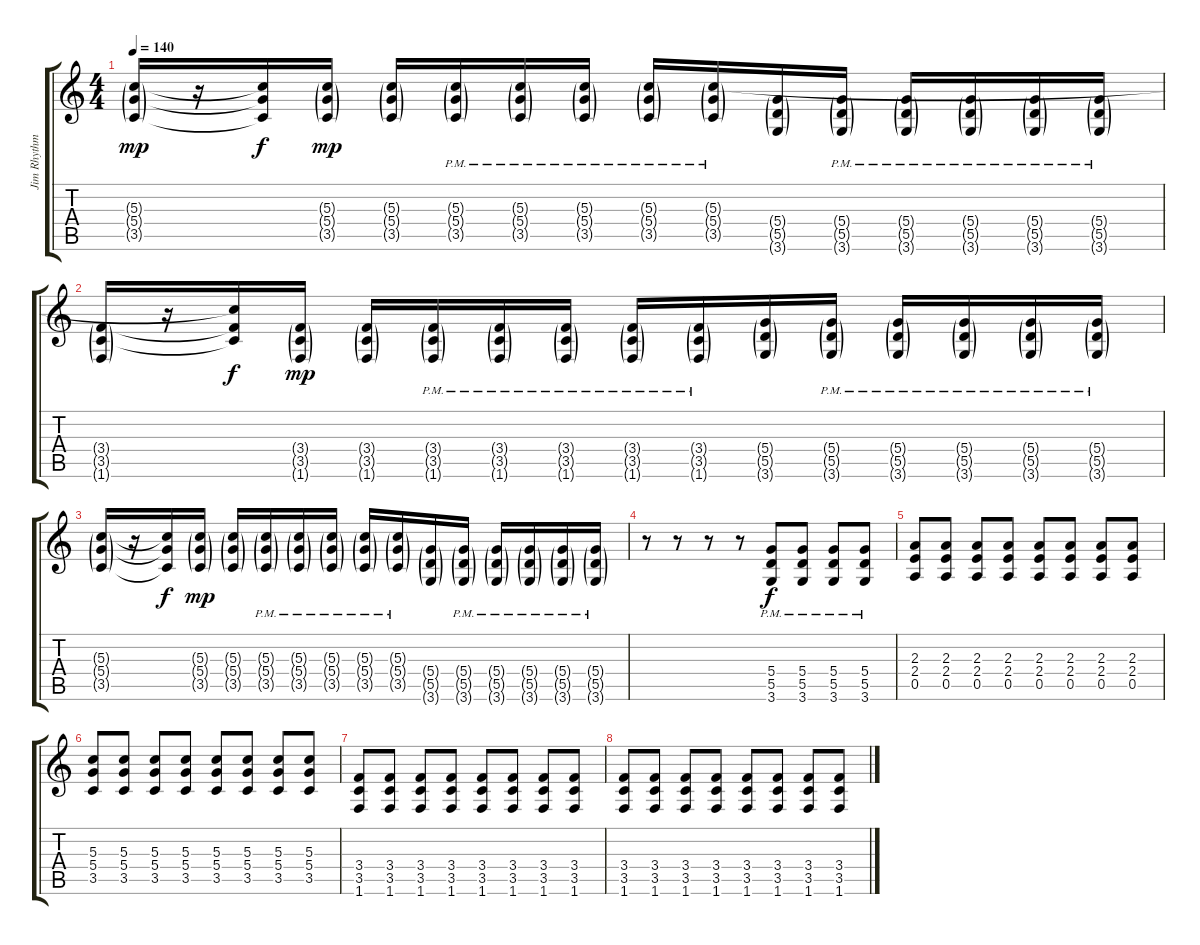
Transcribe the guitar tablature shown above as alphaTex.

\track ("Jim Rhythm 1" "Jim Rhythm") {instrument distortionguitar}
\staff {score tabs}
\tuning (E4 B3 G3 D3 A2 E2) {hide}
\ts (4 4)
\tempo 140
\clef g2
\ks c
(5.3{g} 5.4{g} 3.5{g}).16{dy mp} r.16 (5.3{t} 5.4{t} 3.5{t}).16{dy f} (5.3{g} 5.4{g} 3.5{g}).16{dy mp} (5.3{g} 5.4{g} 3.5{g}).16 (5.3{g pm} 5.4{g pm} 3.5{g pm}).16 (5.3{g pm} 5.4{g pm} 3.5{g pm}).16 (5.3{g pm} 5.4{g pm} 3.5{g pm}).16 (5.3{g pm} 5.4{g pm} 3.5{g pm}).16 (5.3{g pm} 5.4{g pm} 3.5{g pm}).16 (5.4{g} 5.5{g} 3.6{g}).16 (5.4{g pm} 5.5{g pm} 3.6{g pm}).16 (5.4{g pm} 5.5{g pm} 3.6{g pm}).16 (5.4{g pm} 5.5{g pm} 3.6{g pm}).16 (5.4{g pm} 5.5{g pm} 3.6{g pm}).16 (5.4{g pm} 5.5{g pm} 3.6{g pm}).16 |
(3.4{g} 3.5{g} 1.6{g}).16 r.16 (5.3{t} 3.4{t} 3.5{t}).16{dy f} (3.4{g} 3.5{g} 1.6{g}).16{dy mp} (3.4{g} 3.5{g} 1.6{g}).16 (3.4{g pm} 3.5{g pm} 1.6{g}).16 (3.4{g pm} 3.5{g pm} 1.6{g}).16 (3.4{g pm} 3.5{g pm} 1.6{g}).16 (3.4{g pm} 3.5{g pm} 1.6{g}).16 (3.4{g pm} 3.5{g pm} 1.6{g}).16 (5.4{g} 5.5{g} 3.6{g}).16 (5.4{g pm} 5.5{g pm} 3.6{g pm}).16 (5.4{g pm} 5.5{g pm} 3.6{g pm}).16 (5.4{g pm} 5.5{g pm} 3.6{g pm}).16 (5.4{g pm} 5.5{g pm} 3.6{g pm}).16 (5.4{g pm} 5.5{g pm} 3.6{g pm}).16 |
(5.3{g} 5.4{g} 3.5{g}).16 r.16 (5.3{t} 5.4{t} 3.5{t}).16{dy f} (5.3{g} 5.4{g} 3.5{g}).16{dy mp} (5.3{g} 5.4{g} 3.5{g}).16 (5.3{g pm} 5.4{g pm} 3.5{g pm}).16 (5.3{g pm} 5.4{g pm} 3.5{g pm}).16 (5.3{g pm} 5.4{g pm} 3.5{g pm}).16 (5.3{g pm} 5.4{g pm} 3.5{g pm}).16 (5.3{g pm} 5.4{g pm} 3.5{g pm}).16 (5.4{g} 5.5{g} 3.6{g}).16 (5.4{g pm} 5.5{g pm} 3.6{g pm}).16 (5.4{g pm} 5.5{g pm} 3.6{g pm}).16 (5.4{g pm} 5.5{g pm} 3.6{g pm}).16 (5.4{g pm} 5.5{g pm} 3.6{g pm}).16 (5.4{g pm} 5.5{g pm} 3.6{g pm}).16 |
r.8 r.8 r.8 r.8 (5.4{pm} 5.5{pm} 3.6{pm}).8{dy f} (5.4{pm} 5.5{pm} 3.6{pm}).8 (5.4{pm} 5.5{pm} 3.6{pm}).8 (5.4{pm} 5.5{pm} 3.6{pm}).8 |
(2.3 2.4 0.5).8 (2.3 2.4 0.5).8 (2.3 2.4 0.5).8 (2.3 2.4 0.5).8 (2.3 2.4 0.5).8 (2.3 2.4 0.5).8 (2.3 2.4 0.5).8 (2.3 2.4 0.5).8 |
(5.3 5.4 3.5).8 (5.3 5.4 3.5).8 (5.3 5.4 3.5).8 (5.3 5.4 3.5).8 (5.3 5.4 3.5).8 (5.3 5.4 3.5).8 (5.3 5.4 3.5).8 (5.3 5.4 3.5).8 |
(3.4 3.5 1.6).8 (3.4 3.5 1.6).8 (3.4 3.5 1.6).8 (3.4 3.5 1.6).8 (3.4 3.5 1.6).8 (3.4 3.5 1.6).8 (3.4 3.5 1.6).8 (3.4 3.5 1.6).8 |
(3.4 3.5 1.6).8 (3.4 3.5 1.6).8 (3.4 3.5 1.6).8 (3.4 3.5 1.6).8 (3.4 3.5 1.6).8 (3.4 3.5 1.6).8 (3.4 3.5 1.6).8 (3.4 3.5 1.6).8
